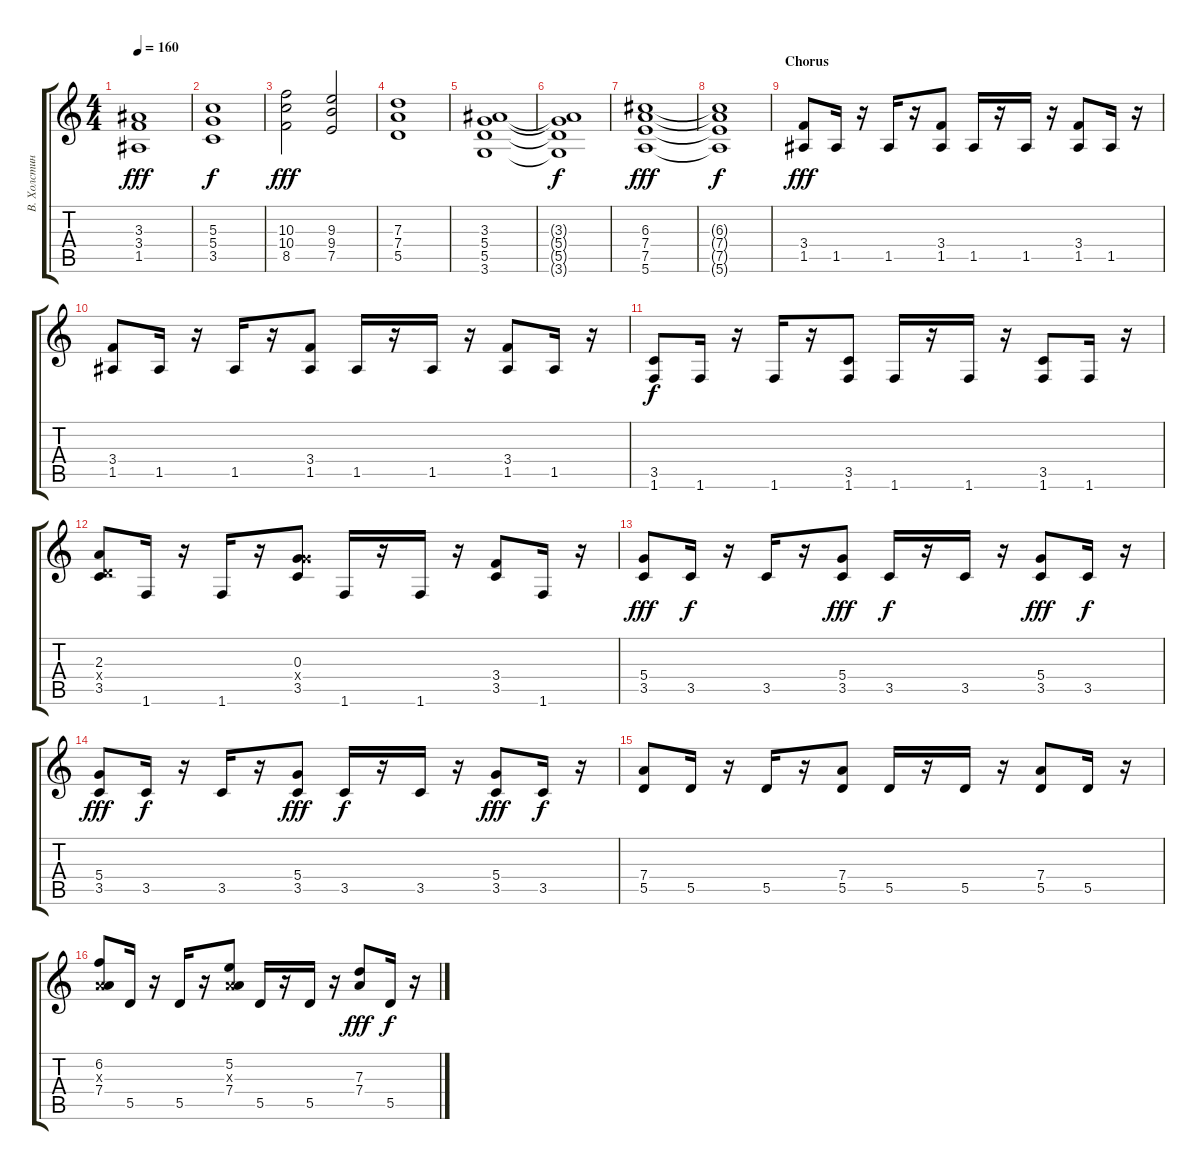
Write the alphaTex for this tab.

\track ("B. Холстинин" "B. Холстин") {instrument distortionguitar}
\staff {score tabs}
\tuning (E4 B3 G3 D3 A2 E2) {hide}
\ts (4 4)
\tempo 160
\clef g2
\ks c
(3.3 3.4 1.5).1{dy fff} |
(5.3 5.4 3.5).1{dy f} |
(10.3 10.4 8.5).2{dy fff} (9.3 9.4 7.5).2 |
(7.3 7.4 5.5).1 |
(3.3 5.4 5.5 3.6).1 |
(3.3{t} 5.4{t} 5.5{t} 3.6{t}).1{dy f} |
(6.3 7.4 7.5 5.6).1{dy fff} |
(6.3{t} 7.4{t} 7.5{t} 5.6{t}).1{dy f} |
\section ("" "Chorus")
(3.4 1.5).8{dy fff} 1.5.16 r.16 1.5.16 r.16 (3.4 1.5).8 1.5.16 r.16 1.5.16 r.16 (3.4 1.5).8 1.5.16 r.16 |
(3.4 1.5).8 1.5.16 r.16 1.5.16 r.16 (3.4 1.5).8 1.5.16 r.16 1.5.16 r.16 (3.4 1.5).8 1.5.16 r.16 |
(3.5 1.6).8{dy f} 1.6.16 r.16 1.6.16 r.16 (3.5 1.6).8 1.6.16 r.16 1.6.16 r.16 (3.5 1.6).8 1.6.16 r.16 |
(2.3 0.4{x} 3.5).8 1.6.16 r.16 1.6.16 r.16 (0.3 5.4{x} 3.5).8 1.6.16 r.16 1.6.16 r.16 (3.4 3.5).8 1.6.16 r.16 |
(5.4 3.5).8{dy fff} 3.5.16{dy f} r.16 3.5.16 r.16 (5.4 3.5).8{dy fff} 3.5.16{dy f} r.16 3.5.16 r.16 (5.4 3.5).8{dy fff} 3.5.16{dy f} r.16 |
(5.4 3.5).8{dy fff} 3.5.16{dy f} r.16 3.5.16 r.16 (5.4 3.5).8{dy fff} 3.5.16{dy f} r.16 3.5.16 r.16 (5.4 3.5).8{dy fff} 3.5.16{dy f} r.16 |
(7.4 5.5).8 5.5.16 r.16 5.5.16 r.16 (7.4 5.5).8 5.5.16 r.16 5.5.16 r.16 (7.4 5.5).8 5.5.16 r.16 |
(6.2 2.3{x} 7.4).8 5.5.16 r.16 5.5.16 r.16 (5.2 2.3{x} 7.4).8 5.5.16 r.16 5.5.16 r.16 (7.3 7.4).8{dy fff} 5.5.16{dy f} r.16
